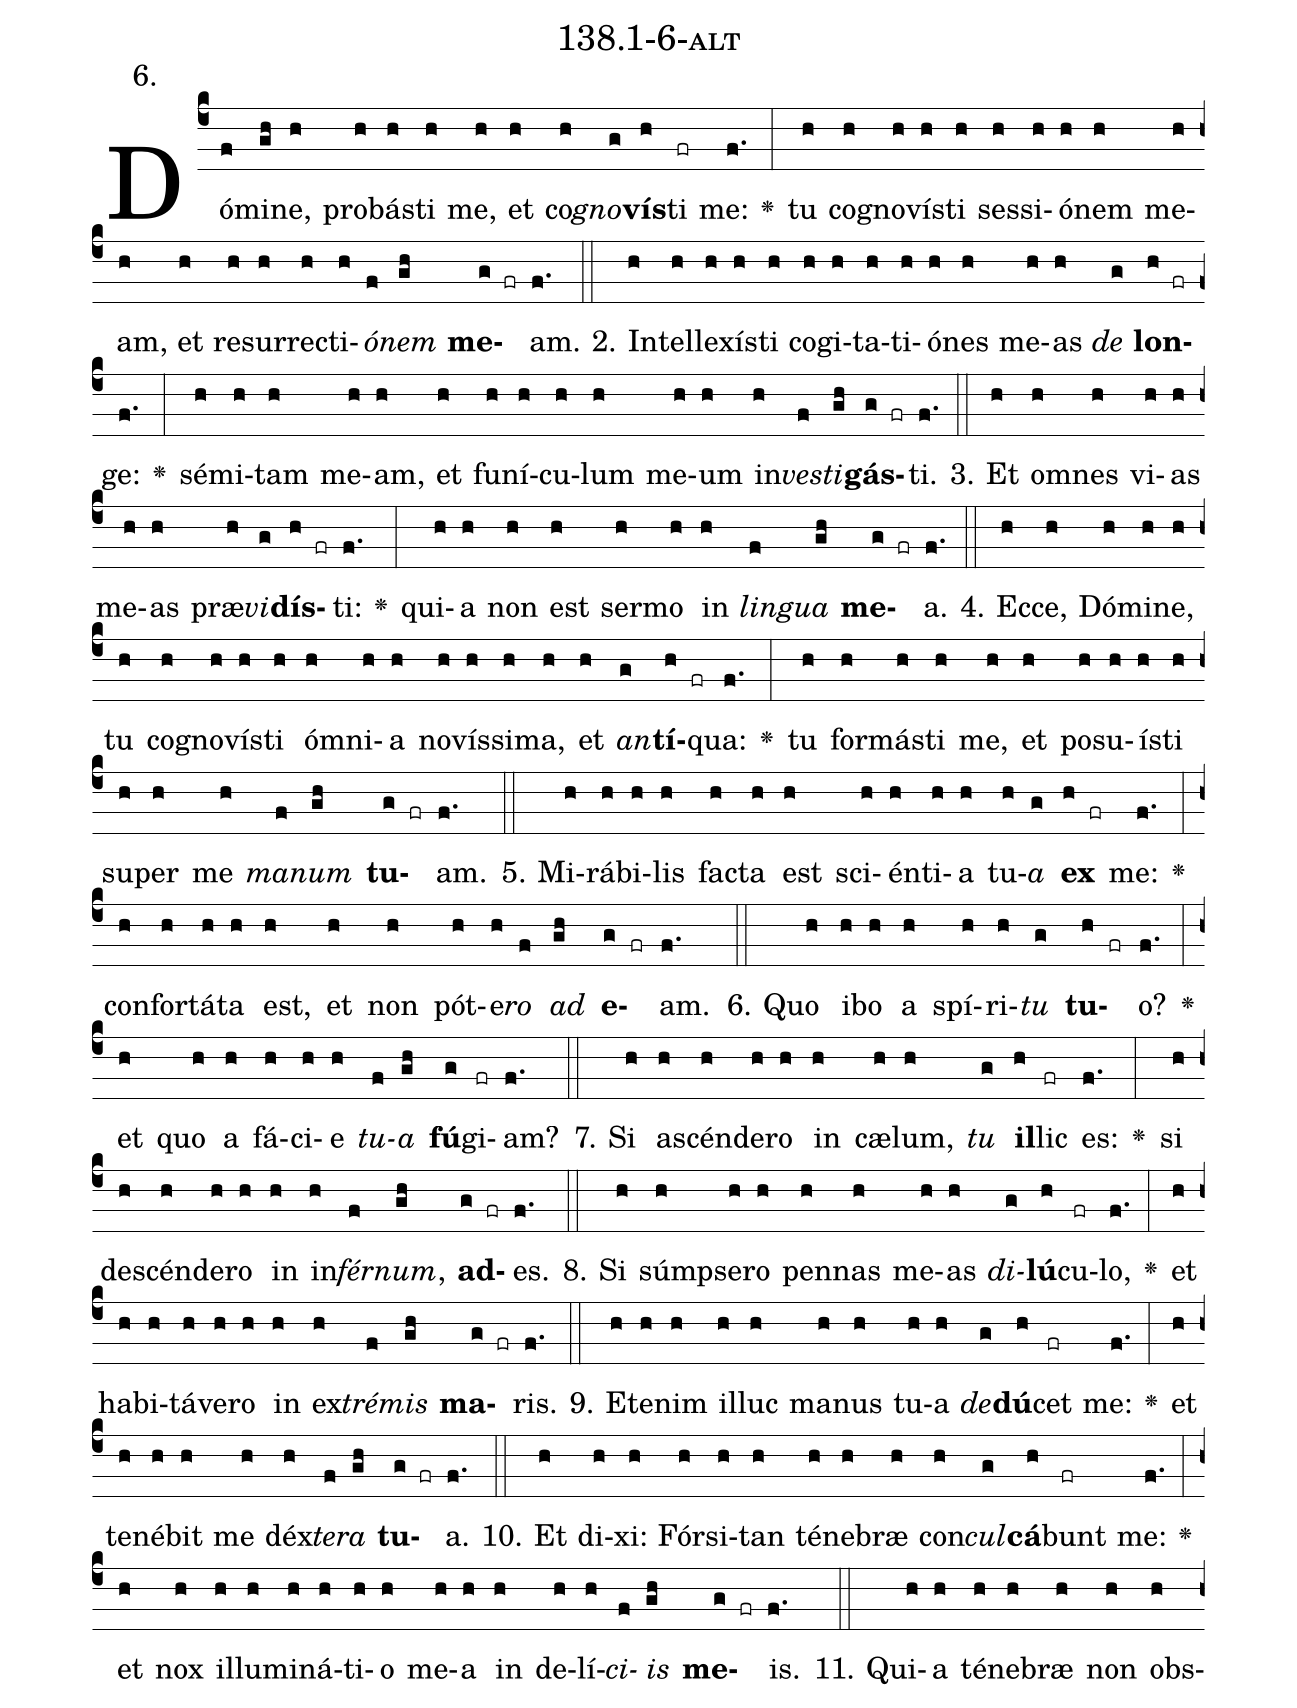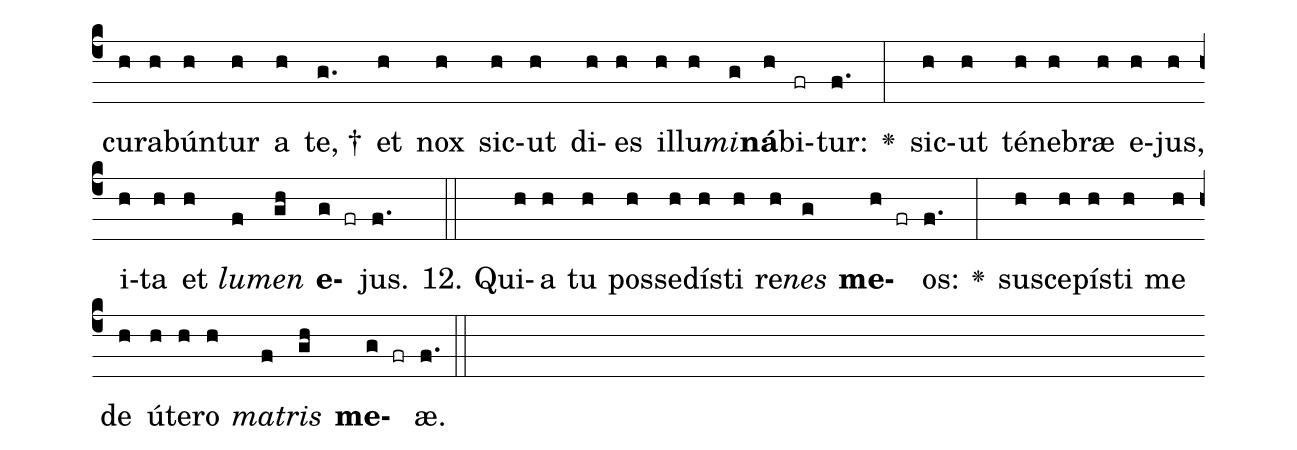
name: 138.1-6-alt;
annotation: 6.;
%%
(c4)Dó(f)mi(gh)ne,(h) pro(h)bás(h)ti(h) me,(h) et(h) co(h)<i>gno</i>(g)<b>vís</b>(h)ti(fr) me:(f.) <v>\greheightstar</v>(:) tu(h) co(h)gno(h)vís(h)ti(h) ses(h)si(h)ó(h)nem(h) me(h)am,(h) et(h) re(h)sur(h)rec(h)ti(h)<i>ó</i>(f)<i>nem</i>(gh) <b>me</b>(g fr)am.(f.) (::)
2. In(h)tel(h)le(h)xís(h)ti(h) co(h)gi(h)ta(h)ti(h)ó(h)nes(h) me(h)as(h) <i>de</i>(g) <b>lon</b>(h fr)ge:(f.) <v>\greheightstar</v>(:) sé(h)mi(h)tam(h) me(h)am,(h) et(h) fu(h)ní(h)cu(h)lum(h) me(h)um(h) in(h)<i>ves</i>(f)<i>ti</i>(gh)<b>gás</b>(g fr)ti.(f.) (::)
3. Et(h) om(h)nes(h) vi(h)as(h) me(h)as(h) præ(h)<i>vi</i>(g)<b>dís</b>(h fr)ti:(f.) <v>\greheightstar</v>(:) qui(h)a(h) non(h) est(h) ser(h)mo(h) in(h) <i>lin</i>(f)<i>gua</i>(gh) <b>me</b>(g fr)a.(f.) (::)
4. Ec(h)ce,(h) Dó(h)mi(h)ne,(h) tu(h) co(h)gno(h)vís(h)ti(h) óm(h)ni(h)a(h) no(h)vís(h)si(h)ma,(h) et(h) <i>an</i>(g)<b>tí</b>(h fr)qua:(f.) <v>\greheightstar</v>(:) tu(h) for(h)más(h)ti(h) me,(h) et(h) po(h)su(h)ís(h)ti(h) su(h)per(h) me(h) <i>ma</i>(f)<i>num</i>(gh) <b>tu</b>(g fr)am.(f.) (::)
5. Mi(h)rá(h)bi(h)lis(h) fac(h)ta(h) est(h) sci(h)én(h)ti(h)a(h) tu(h)<i>a</i>(g) <b>ex</b>(h fr) me:(f.) <v>\greheightstar</v>(:) con(h)for(h)tá(h)ta(h) est,(h) et(h) non(h) pót(h)e(h)<i>ro</i>(f) <i>ad</i>(gh) <b>e</b>(g fr)am.(f.) (::)
6. Quo(h) i(h)bo(h) a(h) spí(h)ri(h)<i>tu</i>(g) <b>tu</b>(h fr)o?(f.) <v>\greheightstar</v>(:) et(h) quo(h) a(h) fá(h)ci(h)e(h) <i>tu</i>(f)<i>a</i>(gh) <b>fú</b>(g)gi(fr)am?(f.) (::)
7. Si(h) a(h)scén(h)de(h)ro(h) in(h) cæ(h)lum,(h) <i>tu</i>(g) <b>il</b>(h)lic(fr) es:(f.) <v>\greheightstar</v>(:) si(h) de(h)scén(h)de(h)ro(h) in(h) in(h)<i>fér</i>(f)<i>num</i>,(gh) <b>ad</b>(g fr)es.(f.) (::)
8. Si(h) súmp(h)se(h)ro(h) pen(h)nas(h) me(h)as(h) <i>di</i>(g)<b>lú</b>(h)cu(fr)lo,(f.) <v>\greheightstar</v>(:) et(h) ha(h)bi(h)tá(h)ve(h)ro(h) in(h) ex(h)<i>tré</i>(f)<i>mis</i>(gh) <b>ma</b>(g fr)ris.(f.) (::)
9. Et(h)e(h)nim(h) il(h)luc(h) ma(h)nus(h) tu(h)a(h) <i>de</i>(g)<b>dú</b>(h)cet(fr) me:(f.) <v>\greheightstar</v>(:) et(h) te(h)né(h)bit(h) me(h) déx(h)<i>te</i>(f)<i>ra</i>(gh) <b>tu</b>(g fr)a.(f.) (::)
10. Et(h) di(h)xi:(h) Fór(h)si(h)tan(h) té(h)ne(h)bræ(h) con(h)<i>cul</i>(g)<b>cá</b>(h)bunt(fr) me:(f.) <v>\greheightstar</v>(:) et(h) nox(h) il(h)lu(h)mi(h)ná(h)ti(h)o(h) me(h)a(h) in(h) de(h)lí(h)<i>ci</i>(f)<i>is</i>(gh) <b>me</b>(g fr)is.(f.) (::)
11. Qui(h)a(h) té(h)ne(h)bræ(h) non(h) obs(h)cu(h)ra(h)bún(h)tur(h) a(h) te, †(g.) et(h) nox(h) sic(h)ut(h) di(h)es(h) il(h)lu(h)<i>mi</i>(g)<b>ná</b>(h)bi(fr)tur:(f.) <v>\greheightstar</v>(:) sic(h)ut(h) té(h)ne(h)bræ(h) e(h)jus,(h) i(h)ta(h) et(h) <i>lu</i>(f)<i>men</i>(gh) <b>e</b>(g fr)jus.(f.) (::)
12. Qui(h)a(h) tu(h) pos(h)se(h)dís(h)ti(h) re(h)<i>nes</i>(g) <b>me</b>(h fr)os:(f.) <v>\greheightstar</v>(:) su(h)sce(h)pís(h)ti(h) me(h) de(h) ú(h)te(h)ro(h) <i>ma</i>(f)<i>tris</i>(gh) <b>me</b>(g fr)æ.(f.) (::)
